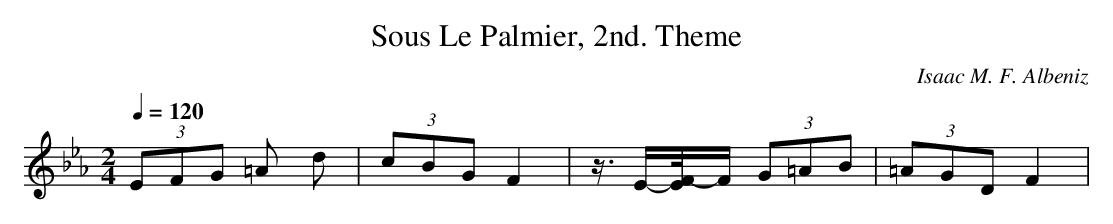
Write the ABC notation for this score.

X:1
T: Sous Le Palmier, 2nd. Theme
C: Isaac M. F. Albeniz
M: 2/4
L: 1/16
Q:1/4=120
K:Eb % 3 flats
 (3E2F2G2 =A2 d2| \
 (3c2B2G2 F4| \
z3/2E-[F/2-E/2]F  (3G2=A2B2| \
 (3=A2G2D2 F4| \
